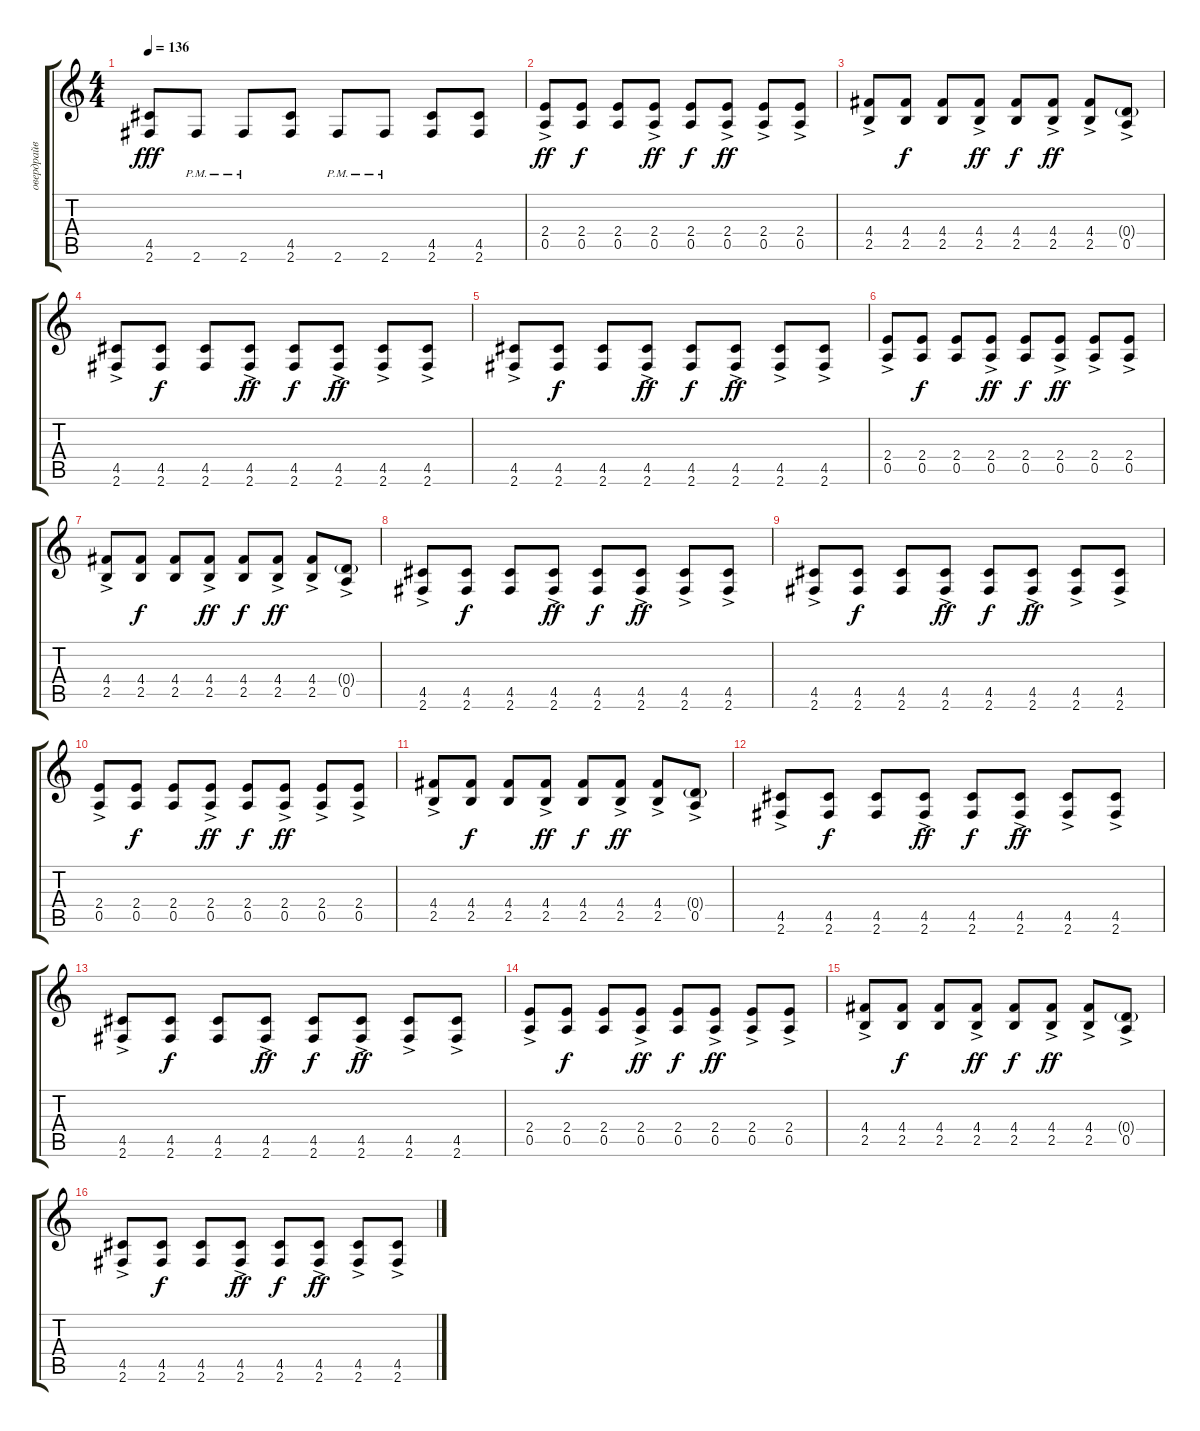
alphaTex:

\track ("овердрайв 2" "овердрайв ") {instrument distortionguitar}
\staff {score tabs}
\tuning (E4 B3 G3 D3 A2 E2) {hide}
\ts (4 4)
\tempo 136
\clef g2
\ks c
(4.5 2.6).8{dy fff} 2.6{pm}.8 2.6{pm}.8 (4.5 2.6).8 2.6{pm}.8 2.6{pm}.8 (4.5 2.6).8 (4.5 2.6).8 |
(2.4{ac} 0.5{ac}).8{dy ff volume 14} (2.4 0.5).8{dy f} (2.4 0.5).8 (2.4{ac} 0.5{ac}).8{dy ff} (2.4 0.5).8{dy f} (2.4{ac} 0.5{ac}).8{dy ff} (2.4{ac} 0.5{ac}).8 (2.4{ac} 0.5{ac}).8 |
(4.4{ac} 2.5{ac}).8 (4.4 2.5).8{dy f} (4.4 2.5).8 (4.4{ac} 2.5{ac}).8{dy ff} (4.4 2.5).8{dy f} (4.4{ac} 2.5{ac}).8{dy ff} (4.4{ac} 2.5{ac}).8 (0.4{g} 0.5{ac}).8 |
(4.5{ac} 2.6{ac}).8 (4.5 2.6).8{dy f} (4.5 2.6).8 (4.5{ac} 2.6{ac}).8{dy ff} (4.5 2.6).8{dy f} (4.5{ac} 2.6{ac}).8{dy ff} (4.5{ac} 2.6{ac}).8 (4.5{ac} 2.6{ac}).8 |
(4.5{ac} 2.6{ac}).8 (4.5 2.6).8{dy f} (4.5 2.6).8 (4.5{ac} 2.6{ac}).8{dy ff} (4.5 2.6).8{dy f} (4.5{ac} 2.6{ac}).8{dy ff} (4.5{ac} 2.6{ac}).8 (4.5{ac} 2.6{ac}).8 |
(2.4{ac} 0.5{ac}).8 (2.4 0.5).8{dy f} (2.4 0.5).8 (2.4{ac} 0.5{ac}).8{dy ff} (2.4 0.5).8{dy f} (2.4{ac} 0.5{ac}).8{dy ff} (2.4{ac} 0.5{ac}).8 (2.4{ac} 0.5{ac}).8 |
(4.4{ac} 2.5{ac}).8 (4.4 2.5).8{dy f} (4.4 2.5).8 (4.4{ac} 2.5{ac}).8{dy ff} (4.4 2.5).8{dy f} (4.4{ac} 2.5{ac}).8{dy ff} (4.4{ac} 2.5{ac}).8 (0.4{g} 0.5{ac}).8 |
(4.5{ac} 2.6{ac}).8 (4.5 2.6).8{dy f} (4.5 2.6).8 (4.5{ac} 2.6{ac}).8{dy ff} (4.5 2.6).8{dy f} (4.5{ac} 2.6{ac}).8{dy ff} (4.5{ac} 2.6{ac}).8 (4.5{ac} 2.6{ac}).8 |
(4.5{ac} 2.6{ac}).8 (4.5 2.6).8{dy f} (4.5 2.6).8 (4.5{ac} 2.6{ac}).8{dy ff} (4.5 2.6).8{dy f} (4.5{ac} 2.6{ac}).8{dy ff} (4.5{ac} 2.6{ac}).8 (4.5{ac} 2.6{ac}).8 |
(2.4{ac} 0.5{ac}).8 (2.4 0.5).8{dy f} (2.4 0.5).8 (2.4{ac} 0.5{ac}).8{dy ff} (2.4 0.5).8{dy f} (2.4{ac} 0.5{ac}).8{dy ff} (2.4{ac} 0.5{ac}).8 (2.4{ac} 0.5{ac}).8 |
(4.4{ac} 2.5{ac}).8 (4.4 2.5).8{dy f} (4.4 2.5).8 (4.4{ac} 2.5{ac}).8{dy ff} (4.4 2.5).8{dy f} (4.4{ac} 2.5{ac}).8{dy ff} (4.4{ac} 2.5{ac}).8 (0.4{g} 0.5{ac}).8 |
(4.5{ac} 2.6{ac}).8 (4.5 2.6).8{dy f} (4.5 2.6).8 (4.5{ac} 2.6{ac}).8{dy ff} (4.5 2.6).8{dy f} (4.5{ac} 2.6{ac}).8{dy ff} (4.5{ac} 2.6{ac}).8 (4.5{ac} 2.6{ac}).8 |
(4.5{ac} 2.6{ac}).8 (4.5 2.6).8{dy f} (4.5 2.6).8 (4.5{ac} 2.6{ac}).8{dy ff} (4.5 2.6).8{dy f} (4.5{ac} 2.6{ac}).8{dy ff} (4.5{ac} 2.6{ac}).8 (4.5{ac} 2.6{ac}).8 |
(2.4{ac} 0.5{ac}).8 (2.4 0.5).8{dy f} (2.4 0.5).8 (2.4{ac} 0.5{ac}).8{dy ff} (2.4 0.5).8{dy f} (2.4{ac} 0.5{ac}).8{dy ff} (2.4{ac} 0.5{ac}).8 (2.4{ac} 0.5{ac}).8 |
(4.4{ac} 2.5{ac}).8 (4.4 2.5).8{dy f} (4.4 2.5).8 (4.4{ac} 2.5{ac}).8{dy ff} (4.4 2.5).8{dy f} (4.4{ac} 2.5{ac}).8{dy ff} (4.4{ac} 2.5{ac}).8 (0.4{g} 0.5{ac}).8 |
(4.5{ac} 2.6{ac}).8 (4.5 2.6).8{dy f} (4.5 2.6).8 (4.5{ac} 2.6{ac}).8{dy ff} (4.5 2.6).8{dy f} (4.5{ac} 2.6{ac}).8{dy ff} (4.5{ac} 2.6{ac}).8 (4.5{ac} 2.6{ac}).8
